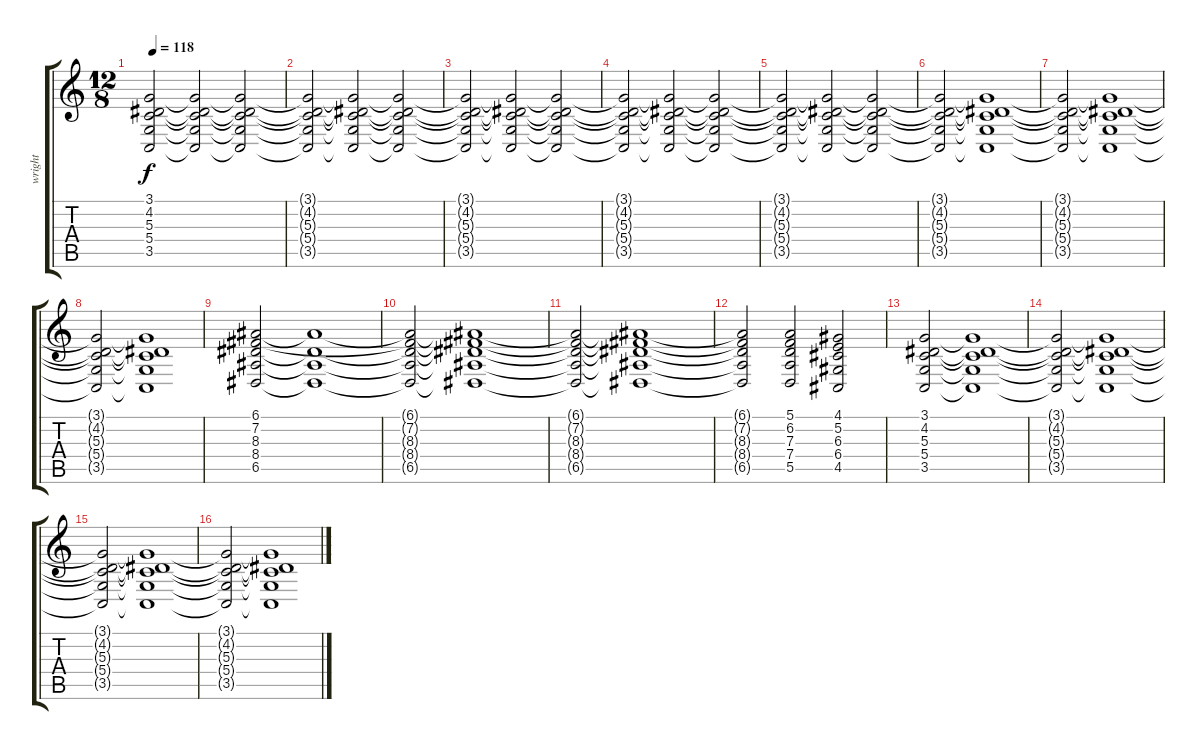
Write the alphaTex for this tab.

\track ("wright" "wright") {instrument churchorgan}
\staff {score tabs}
\tuning (E4 B3 G3 D3 A2 E2) {hide}
\ts (12 8)
\tempo 118
\clef g2
\ks c
(3.1 4.2 5.3 5.4 3.5).2{dy f instrument churchorgan} (3.1{t} 4.2{t} 5.3{t} 5.4{t} 3.5{t}).2 (3.1{t} 4.2{t} 5.3{t} 5.4{t} 3.5{t}).2 |
(3.1{t} 4.2{t} 5.3{t} 5.4{t} 3.5{t}).2 (3.1{t} 4.2{t} 5.3{t} 5.4{t} 3.5{t}).2 (3.1{t} 4.2{t} 5.3{t} 5.4{t} 3.5{t}).2 |
(3.1{t} 4.2{t} 5.3{t} 5.4{t} 3.5{t}).2 (3.1{t} 4.2{t} 5.3{t} 5.4{t} 3.5{t}).2 (3.1{t} 4.2{t} 5.3{t} 5.4{t} 3.5{t}).2 |
(3.1{t} 4.2{t} 5.3{t} 5.4{t} 3.5{t}).2 (3.1{t} 4.2{t} 5.3{t} 5.4{t} 3.5{t}).2 (3.1{t} 4.2{t} 5.3{t} 5.4{t} 3.5{t}).2 |
(3.1{t} 4.2{t} 5.3{t} 5.4{t} 3.5{t}).2 (3.1{t} 4.2{t} 5.3{t} 5.4{t} 3.5{t}).2 (3.1{t} 4.2{t} 5.3{t} 5.4{t} 3.5{t}).2 |
(3.1{t} 4.2{t} 5.3{t} 5.4{t} 3.5{t}).2 (3.1{t} 4.2{t} 5.3{t} 5.4{t} 3.5{t}).1 |
(3.1{t} 4.2{t} 5.3{t} 5.4{t} 3.5{t}).2 (3.1{t} 4.2{t} 5.3{t} 5.4{t} 3.5{t}).1 |
(3.1{t} 4.2{t} 5.3{t} 5.4{t} 3.5{t}).2 (3.1{t} 4.2{t} 5.3{t} 5.4{t} 3.5{t}).1 |
(6.1 7.2 8.3 8.4 6.5).2 (6.1{t} 8.3{t} 8.4{t} 6.5{t}).1 |
(6.1{t} 7.2{t} 8.3{t} 8.4{t} 6.5{t}).2 (6.1{t} 7.2{t} 8.3{t} 8.4{t} 6.5{t}).1 |
(6.1{t} 7.2{t} 8.3{t} 8.4{t} 6.5{t}).2 (6.1{t} 7.2{t} 8.3{t} 8.4{t} 6.5{t}).1 |
(6.1{t} 7.2{t} 8.3{t} 8.4{t} 6.5{t}).2 (5.1 6.2 7.3 7.4 5.5).2 (4.1 5.2 6.3 6.4 4.5).2 |
(3.1 4.2 5.3 5.4 3.5).2 (3.1{t} 4.2{t} 5.3{t} 5.4{t} 3.5{t}).1 |
(3.1{t} 4.2{t} 5.3{t} 5.4{t} 3.5{t}).2 (3.1{t} 4.2{t} 5.3{t} 5.4{t} 3.5{t}).1 |
(3.1{t} 4.2{t} 5.3{t} 5.4{t} 3.5{t}).2 (3.1{t} 4.2{t} 5.3{t} 5.4{t} 3.5{t}).1 |
(3.1{t} 4.2{t} 5.3{t} 5.4{t} 3.5{t}).2 (3.1{t} 4.2{t} 5.3{t} 5.4{t} 3.5{t}).1
